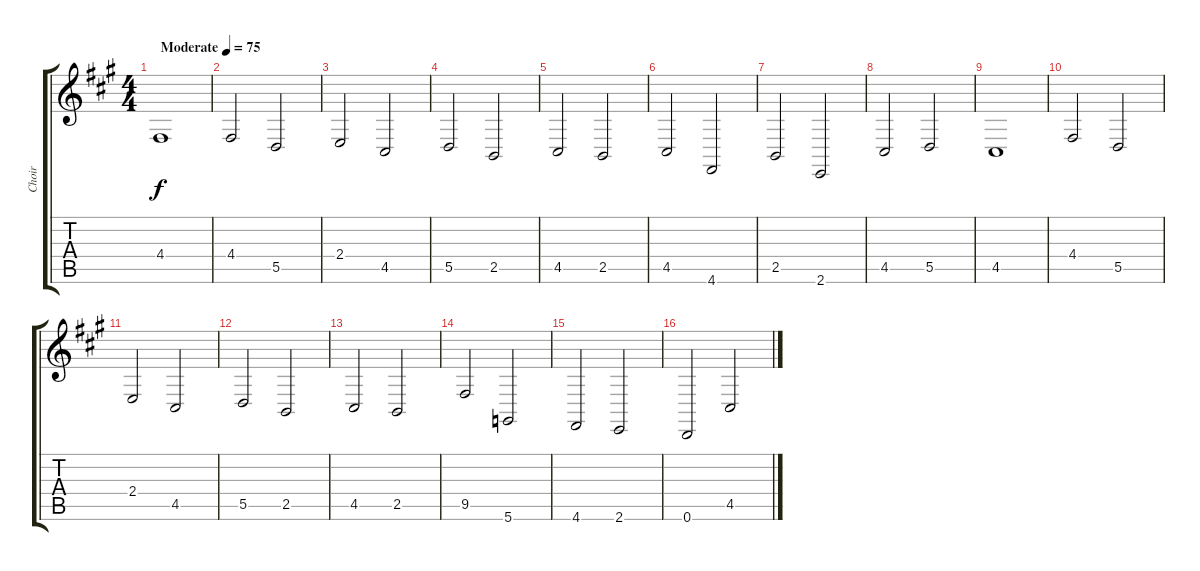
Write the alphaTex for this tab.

\track ("Choir" "Choir") {instrument choiraahs}
\staff {score tabs}
\tuning (E4 B3 G3 D3 A2 D2) {hide}
\ts (4 4)
\tempo (75 "Moderate")
\clef g2
\ks f#minor
4.4.1{dy f instrument choiraahs} |
4.4.2 5.5.2 |
2.4.2 4.5.2 |
5.5.2 2.5.2 |
4.5.2 2.5.2 |
4.5.2 4.6.2 |
2.5.2 2.6.2 |
4.5.2 5.5.2 |
4.5.1 |
4.4.2 5.5.2 |
2.4.2 4.5.2 |
5.5.2 2.5.2 |
4.5.2 2.5.2 |
9.5.2 5.6.2 |
4.6.2 2.6.2 |
0.6.2 4.5.2
